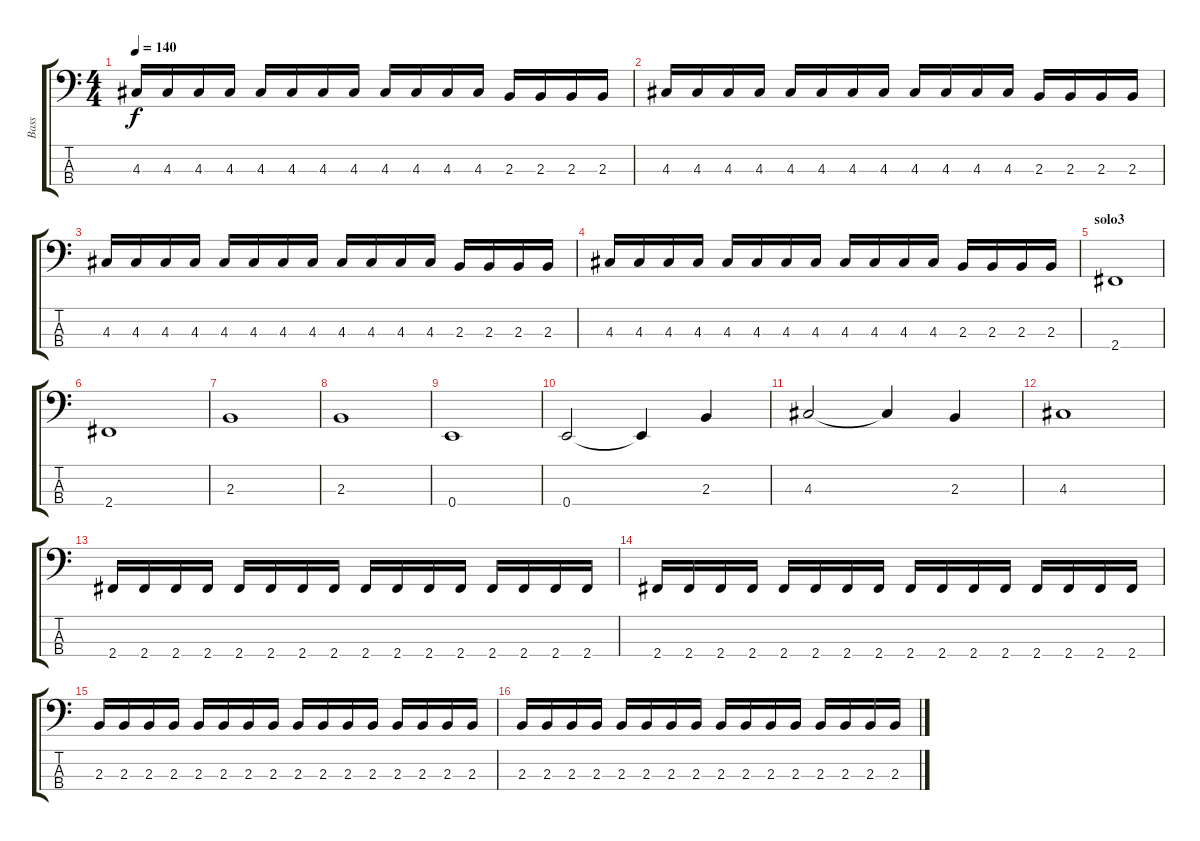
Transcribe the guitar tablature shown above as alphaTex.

\track ("Bass" "Bass") {instrument electricbassfinger}
\staff {score tabs}
\tuning (G2 D2 A1 E1) {hide}
\ts (4 4)
\tempo 140
\clef f4
\ks c
4.3.16{dy f} 4.3.16 4.3.16 4.3.16 4.3.16 4.3.16 4.3.16 4.3.16 4.3.16 4.3.16 4.3.16 4.3.16 2.3.16 2.3.16 2.3.16 2.3.16 |
4.3.16 4.3.16 4.3.16 4.3.16 4.3.16 4.3.16 4.3.16 4.3.16 4.3.16 4.3.16 4.3.16 4.3.16 2.3.16 2.3.16 2.3.16 2.3.16 |
4.3.16 4.3.16 4.3.16 4.3.16 4.3.16 4.3.16 4.3.16 4.3.16 4.3.16 4.3.16 4.3.16 4.3.16 2.3.16 2.3.16 2.3.16 2.3.16 |
4.3.16 4.3.16 4.3.16 4.3.16 4.3.16 4.3.16 4.3.16 4.3.16 4.3.16 4.3.16 4.3.16 4.3.16 2.3.16 2.3.16 2.3.16 2.3.16 |
\section ("" "solo3")
2.4.1 |
2.4.1 |
2.3.1 |
2.3.1 |
0.4.1 |
0.4.2 0.4{t}.4 2.3.4 |
4.3.2 4.3{t}.4 2.3.4 |
4.3.1 |
2.4.16{volume 15} 2.4.16 2.4.16 2.4.16 2.4.16 2.4.16 2.4.16 2.4.16 2.4.16 2.4.16 2.4.16 2.4.16 2.4.16 2.4.16 2.4.16 2.4.16 |
2.4.16 2.4.16 2.4.16 2.4.16 2.4.16 2.4.16 2.4.16 2.4.16 2.4.16 2.4.16 2.4.16 2.4.16 2.4.16 2.4.16 2.4.16 2.4.16 |
2.3.16 2.3.16 2.3.16 2.3.16 2.3.16 2.3.16 2.3.16 2.3.16 2.3.16 2.3.16 2.3.16 2.3.16 2.3.16 2.3.16 2.3.16 2.3.16 |
2.3.16 2.3.16 2.3.16 2.3.16 2.3.16 2.3.16 2.3.16 2.3.16 2.3.16 2.3.16 2.3.16 2.3.16 2.3.16 2.3.16 2.3.16 2.3.16
